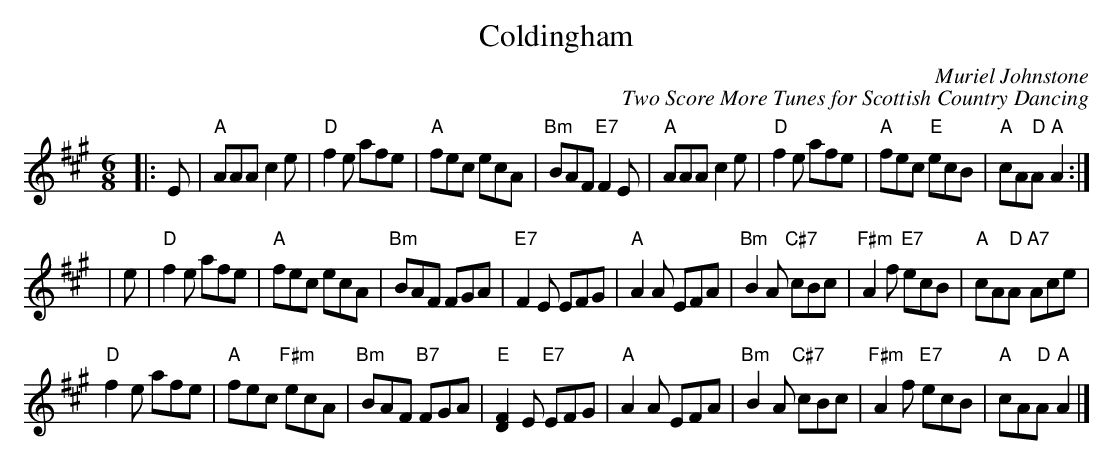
X:1
T: Coldingham
C: Muriel Johnstone
C: Two Score More Tunes for Scottish Country Dancing
M: 6/8
K: A
|:E| "A" AAA c2e|"D"f2 e afe|"A"fec ecA| "Bm"BAF "E7"F2 E|\
  "A"AAA c2e|"D"f2e afe|"A"fec "E"ecB| "A"cA"D"A "A"A2 :|
|e|"D"f2 e afe|"A"fec ecA|"Bm"BAF FGA|"E7"F2 E EFG|\
  "A"A2 A EFA|"Bm"B2 A "C#7"cBc|"F#m"A2 f "E7"ecB|"A"cA"D"A "A7"Ace|
"D"f2 e afe|"A"fec "F#m"ecA|"Bm"BAF "B7"FGA|"E"[F2D2] E "E7"EFG|\
  "A"A2 A EFA|"Bm"B2 A "C#7"cBc|"F#m"A2 f "E7"ecB| "A"cA"D"A "A"A2|]
